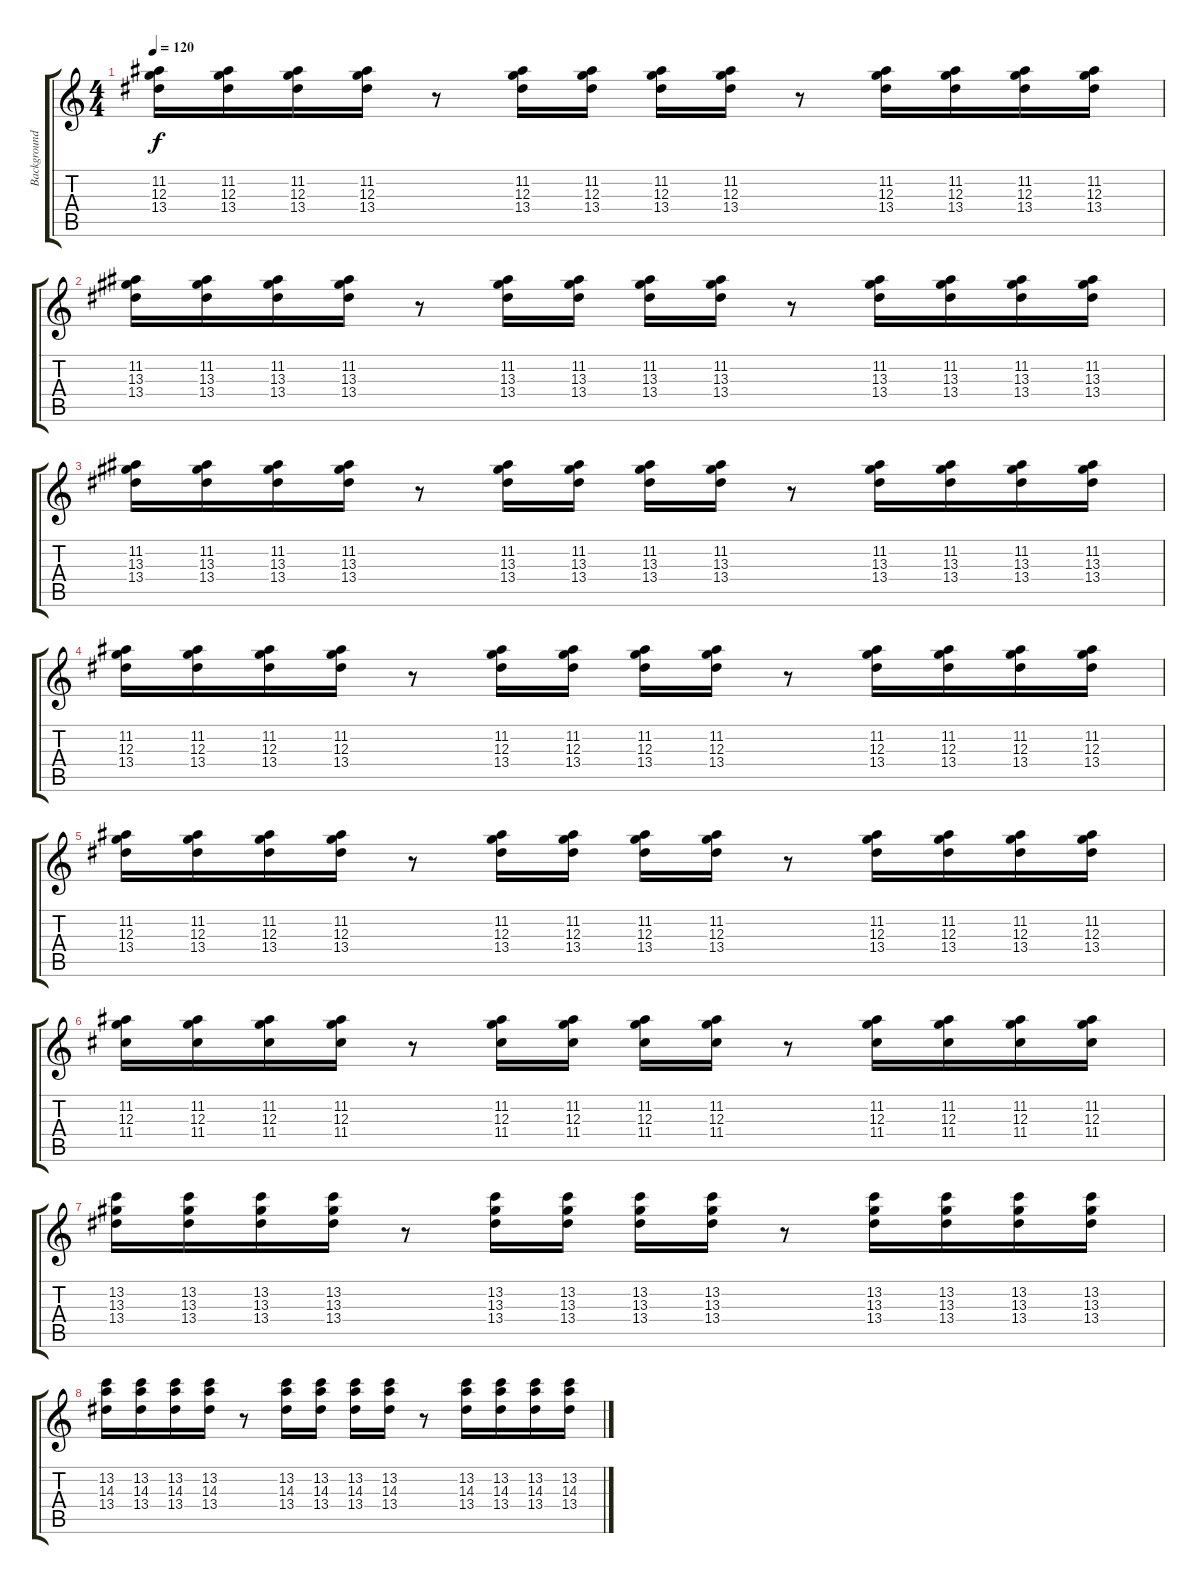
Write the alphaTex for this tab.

\track ("Background Guitar" "Background") {instrument distortionguitar}
\staff {score tabs}
\tuning (E4 B3 G3 D3 A2 E2) {hide}
\ts (4 4)
\tempo 120
\clef g2
\ks c
(11.2 12.3 13.4).16{dy f} (11.2 12.3 13.4).16 (11.2 12.3 13.4).16 (11.2 12.3 13.4).16 r.8 (11.2 12.3 13.4).16 (11.2 12.3 13.4).16 (11.2 12.3 13.4).16 (11.2 12.3 13.4).16 r.8 (11.2 12.3 13.4).16 (11.2 12.3 13.4).16 (11.2 12.3 13.4).16 (11.2 12.3 13.4).16 |
(11.2 13.3 13.4).16 (11.2 13.3 13.4).16 (11.2 13.3 13.4).16 (11.2 13.3 13.4).16 r.8 (11.2 13.3 13.4).16 (11.2 13.3 13.4).16 (11.2 13.3 13.4).16 (11.2 13.3 13.4).16 r.8 (11.2 13.3 13.4).16 (11.2 13.3 13.4).16 (11.2 13.3 13.4).16 (11.2 13.3 13.4).16 |
(11.2 13.3 13.4).16 (11.2 13.3 13.4).16 (11.2 13.3 13.4).16 (11.2 13.3 13.4).16 r.8 (11.2 13.3 13.4).16 (11.2 13.3 13.4).16 (11.2 13.3 13.4).16 (11.2 13.3 13.4).16 r.8 (11.2 13.3 13.4).16 (11.2 13.3 13.4).16 (11.2 13.3 13.4).16 (11.2 13.3 13.4).16 |
(11.2 12.3 13.4).16 (11.2 12.3 13.4).16 (11.2 12.3 13.4).16 (11.2 12.3 13.4).16 r.8 (11.2 12.3 13.4).16 (11.2 12.3 13.4).16 (11.2 12.3 13.4).16 (11.2 12.3 13.4).16 r.8 (11.2 12.3 13.4).16 (11.2 12.3 13.4).16 (11.2 12.3 13.4).16 (11.2 12.3 13.4).16 |
(11.2 12.3 13.4).16 (11.2 12.3 13.4).16 (11.2 12.3 13.4).16 (11.2 12.3 13.4).16 r.8 (11.2 12.3 13.4).16 (11.2 12.3 13.4).16 (11.2 12.3 13.4).16 (11.2 12.3 13.4).16 r.8 (11.2 12.3 13.4).16 (11.2 12.3 13.4).16 (11.2 12.3 13.4).16 (11.2 12.3 13.4).16 |
(11.2 12.3 11.4).16 (11.2 12.3 11.4).16 (11.2 12.3 11.4).16 (11.2 12.3 11.4).16 r.8 (11.2 12.3 11.4).16 (11.2 12.3 11.4).16 (11.2 12.3 11.4).16 (11.2 12.3 11.4).16 r.8 (11.2 12.3 11.4).16 (11.2 12.3 11.4).16 (11.2 12.3 11.4).16 (11.2 12.3 11.4).16 |
(13.2 13.3 13.4).16 (13.2 13.3 13.4).16 (13.2 13.3 13.4).16 (13.2 13.3 13.4).16 r.8 (13.2 13.3 13.4).16 (13.2 13.3 13.4).16 (13.2 13.3 13.4).16 (13.2 13.3 13.4).16 r.8 (13.2 13.3 13.4).16 (13.2 13.3 13.4).16 (13.2 13.3 13.4).16 (13.2 13.3 13.4).16 |
(13.2 14.3 13.4).16 (13.2 14.3 13.4).16 (13.2 14.3 13.4).16 (13.2 14.3 13.4).16 r.8 (13.2 14.3 13.4).16 (13.2 14.3 13.4).16 (13.2 14.3 13.4).16 (13.2 14.3 13.4).16 r.8 (13.2 14.3 13.4).16 (13.2 14.3 13.4).16 (13.2 14.3 13.4).16 (13.2 14.3 13.4).16
